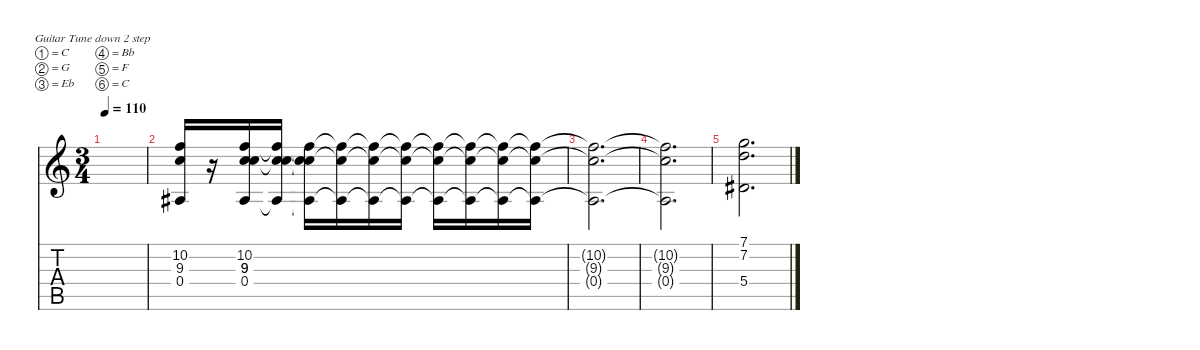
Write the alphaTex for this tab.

\defaultSystemsLayout 4
\hideDynamics
\bracketExtendMode nobrackets
\otherSystemsTrackNameOrientation horizontal
\track ("Clean Guitar accords" " ") {instrument electricguitarclean}
\staff {score tabs}
\tuning (C4 G3 Eb3 Bb2 F2 C2)
\ts (3 4)
\beaming (8 2 2 2)
\tempo 110
\clef g2
\ks c
|
(0.4{acc #} 9.3 10.2).16{beam Up} r.16{beam Up} (0.4{acc #} 9.3 10.2 9.3).16{beam Up} (10.2{t} 9.3{t} 9.3{t} 0.4{t acc #}).16{beam Up} (10.2{t} 9.3{t} 9.3{t} 0.4{t acc #}).16{beam Down} (10.2{t} 9.3{t} 0.4{t acc #}).16{beam Down} (10.2{t} 9.3{t} 0.4{t acc #}).16{beam Down} (10.2{t} 9.3{t} 0.4{t acc #}).16{beam Down} (10.2{t} 9.3{t} 0.4{t acc #}).16{beam Down} (10.2{t} 9.3{t} 0.4{t acc #}).16{beam Down} (10.2{t} 9.3{t} 0.4{t acc #}).16{beam Down} (10.2{t} 9.3{t} 0.4{t acc #}).16{beam Down} |
(10.2{t} 9.3{t} 0.4{t acc #}).2{d beam Down} |
(10.2{t} 9.3{t} 0.4{t acc #}).2{d beam Down} |
(5.4{acc #} 7.2 7.1).2{d beam Down}
